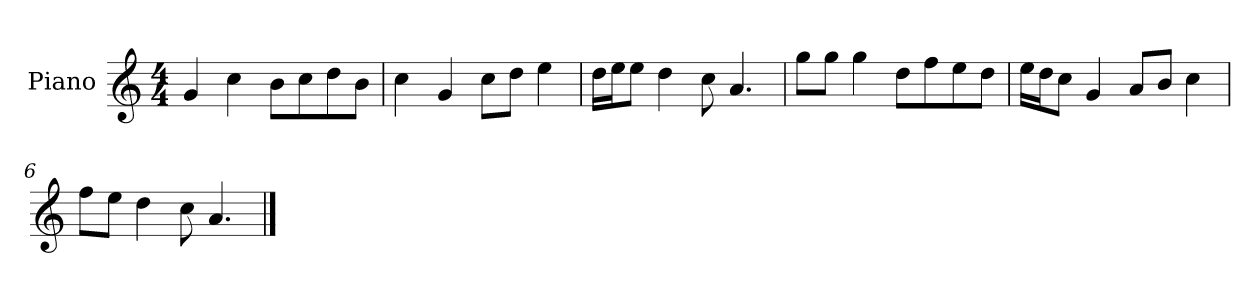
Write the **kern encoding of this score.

**kern
*part1
*staff1
*I"Piano
*I'P-no
*clefG2
*k[]
*M4/4
*MM90
=1
4g/
4cc\
8b\L
8cc\
8dd\
8b\J
=2
4cc\
4g/
8cc\L
8dd\J
4ee\
=3
16dd\LL
16ee\J
8ee\J
4dd\
8cc\
4.a/
=4
8gg\L
8gg\J
4gg\
8dd\L
8ff\
8ee\
8dd\J
=5
16ee\LL
16dd\J
8cc\J
4g/
8a/L
8b/J
4cc\
=6
8ff\L
8ee\J
4dd\
8cc\
4.a/
==
*-
